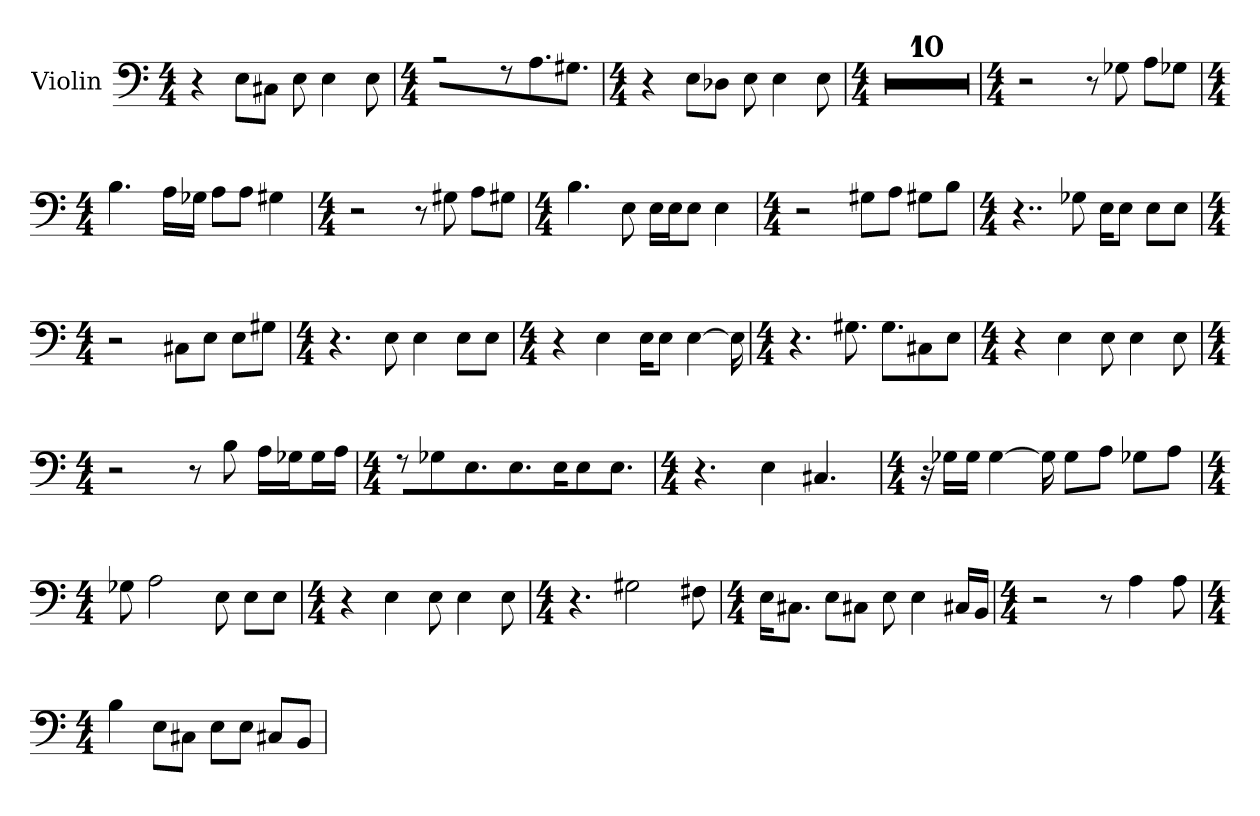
**kern
*part1
*staff1
*I"Violin
*I'Vln
*M4/4
=
4r
8EL
8C#XJ
8E
4E
8E
=
*M4/4
2r
8r
8.A
8.G#XJ
=
*M4/4
4r
8EL
8D-XJ
8E
4E
8E
=
*M4/4
1r
=
*M4/4
1r
=
*M4/4
1r
=
*M4/4
1r
=
*M4/4
1r
=
*M4/4
1r
=
*M4/4
1r
=
*M4/4
1r
=
*M4/4
1r
=
*M4/4
1r
=
*M4/4
2r
8r
8G-X
8AL
8G-XJ
=
*M4/4
4.B
16ALL
16G-XJJ
8AL
8AJ
4G#X
=
*M4/4
2r
8r
8G#X
8AL
8G#XJ
=
*M4/4
4.B
8E
16ELL
16EJ
8EJ
4E
=
*M4/4
2r
8G#XL
8AJ
8G#XL
8BJ
=
*M4/4
4..r
8G-X
16EKL
8EJ
8EL
8EJ
=
*M4/4
2r
8C#XL
8EJ
8EL
8G#XJ
=
*M4/4
4.r
8E
4E
8EL
8EJ
=
*M4/4
4r
4E
16EKL
8EJ
[4E
16E]
=
*M4/4
4.r
8.G#X
8.G#L
8C#X
8EJ
=
*M4/4
4r
4E
8E
4E
8E
=
*M4/4
2r
8r
8B
16ALL
16G-XJ
16G-L
16AJJ
=
*M4/4
8r
8G-X
8.EL
8.EJ
16EKL
8EJ
8.EJ
=
*M4/4
4.r
4E
4.C#X
=
*M4/4
16r
16G-XLL
16G-JJ
[4G-
16G-]
8G-L
8AJ
8G-XL
8AJ
=
*M4/4
8G-X
2A
8E
8EL
8EJ
=
*M4/4
4r
4E
8E
4E
8E
=
*M4/4
4.r
2G#X
8F#X
=
*M4/4
16EKL
8.C#XJ
8EL
8C#XJ
8E
4E
16C#XLL
16BBJJ
=
*M4/4
2r
8r
4A
8A
=
*M4/4
4B
8EL
8C#XJ
8EL
8EJ
8C#XL
8BBJ
=
*-
